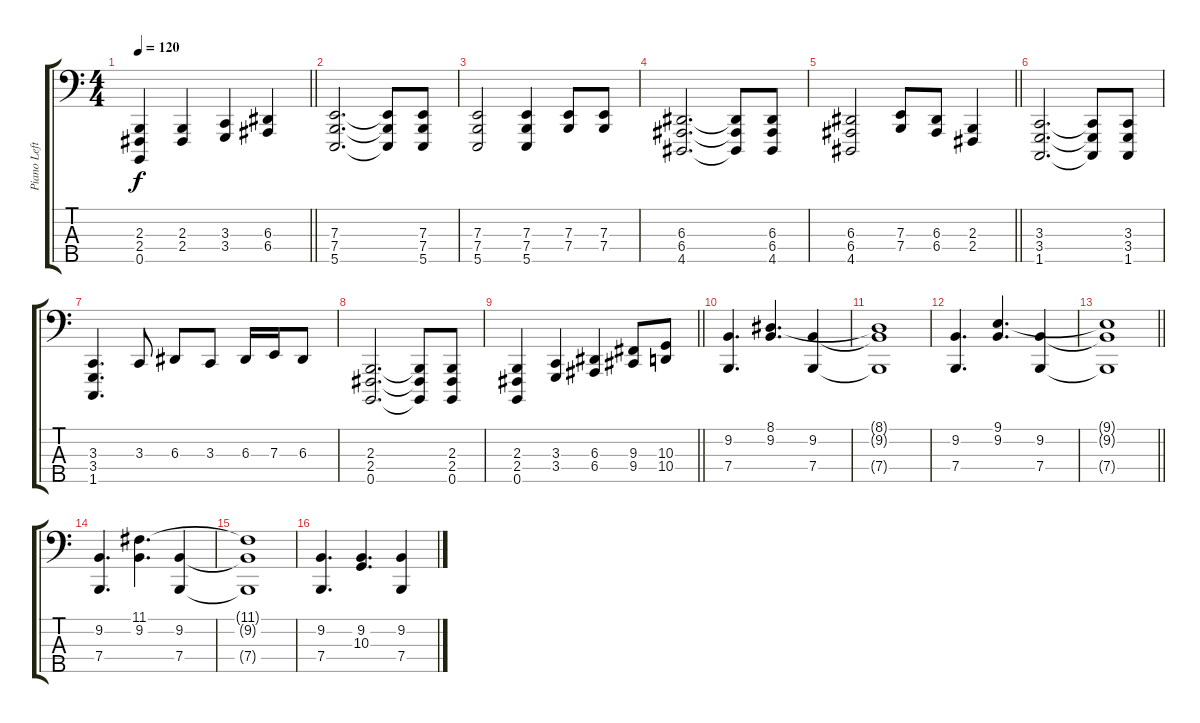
\track ("Piano Left Standard" "Piano Left") {instrument acousticgrandpiano}
\staff {score tabs}
\tuning (G2 D2 A1 E1 B0) {hide}
\ts (4 4)
\tempo 120
\clef f4
\barLineRight lightlight
\ks c
(2.3{t} 2.4{t} 0.5{t}).4{dy f} (2.3 2.4).4 (3.3 3.4).4 (6.3 6.4).4 |
(7.3 7.4 5.5).2{d} (7.3{t} 7.4{t} 5.5{t}).8 (7.3 7.4 5.5).8 |
(7.3 7.4 5.5).2 (7.3 7.4 5.5).4 (7.3 7.4).8 (7.3 7.4).8 |
(6.3 6.4 4.5).2{d} (6.3{t} 6.4{t} 4.5{t}).8 (6.3 6.4 4.5).8 |
\barLineRight lightlight
(6.3 6.4 4.5).2 (7.3 7.4).8 (6.3 6.4).8 (2.3 2.4).4 |
(3.3 3.4 1.5).2{d} (3.3{t} 3.4{t} 1.5{t}).8 (3.3 3.4 1.5).8 |
(3.3 3.4 1.5).4{d} 3.3.8 6.3.8 3.3.8 6.3.16 7.3.16 6.3.8 |
(2.3 2.4 0.5).2{d} (2.3{t} 2.4{t} 0.5{t}).8 (2.3 2.4 0.5).8 |
\barLineRight lightlight
(2.3 2.4 0.5).4 (3.3 3.4).4 (6.3 6.4).4 (9.3 9.4).8 (10.3 10.4).8 |
\section ("" "")
(9.2 7.4).4{d} (8.1 9.2).4{d} (9.2 7.4).4 |
(8.1{t} 9.2{t} 7.4{t}).1 |
(9.2 7.4).4{d} (9.1 9.2).4{d} (9.2 7.4).4 |
\barLineRight lightlight
(9.1{t} 9.2{t} 7.4{t}).1 |
(9.2 7.4).4{d} (11.1 9.2).4{d} (9.2 7.4).4 |
(11.1{t} 9.2{t} 7.4{t}).1 |
(9.2 7.4).4{d} (9.2 10.3).4{d} (9.2 7.4).4
